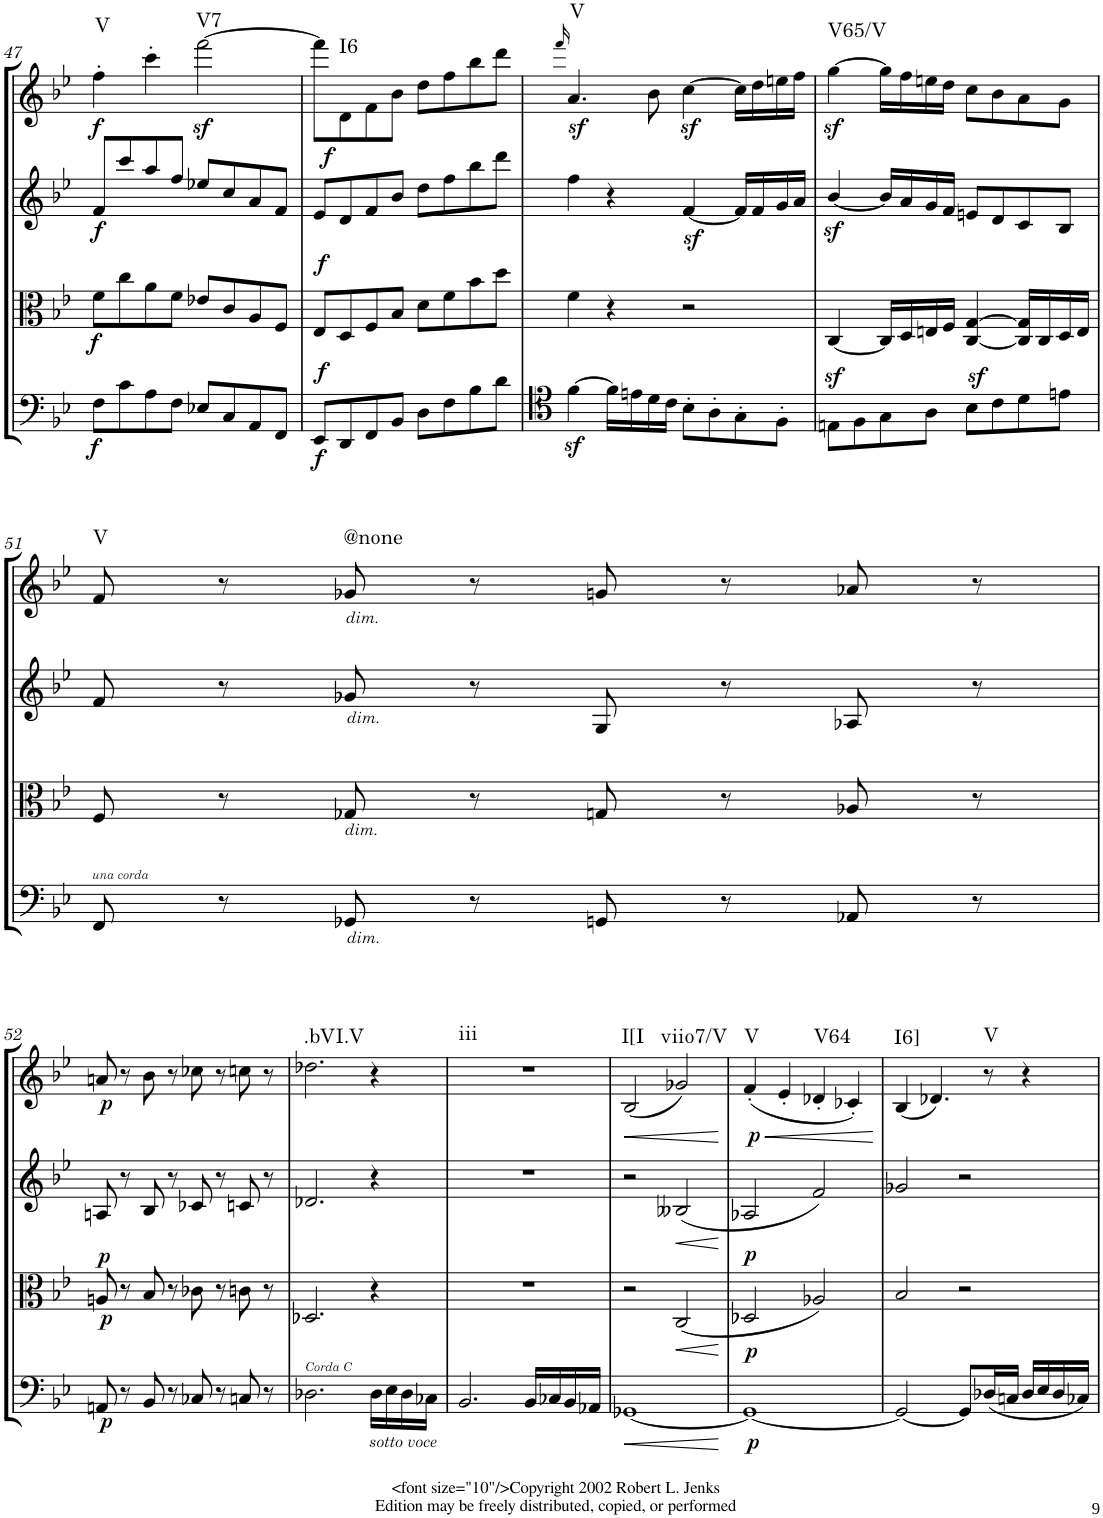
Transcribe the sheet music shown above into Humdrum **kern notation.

**kern	**dynam	**kern	**dynam	**kern	**dynam	**kern	**dynam	**harte
*part4	*part4	*part3	*part3	*part2	*part2	*part1	*part1	*part1
*staff4	*staff4	*staff3	*staff3	*staff2	*staff2	*staff1	*staff1	*
*I"Violoncello.	*	*I"Viola.	*	*I"Violino II.	*	*I"Violino I.	*	*
*I'Vc	*	*I'Vla	*	*I'Vln	*	*I'Vln	*	*
!!LO:PB:g=z
*clefF4	*	*clefC3	*	*clefG2	*	*clefG2	*	*
*k[b-e-]	*	*k[b-e-]	*	*k[b-e-]	*	*k[b-e-]	*	*
*B-:	*	*B-:	*	*B-:	*	*B-:	*	*
*M4/4	*	*M4/4	*	*M4/4	*	*M4/4	*	*
*met(c)	*	*met(c)	*	*met(c)	*	*met(c)	*	*
=47	=47	=47	=47	=47	=47	=47	=47	=47
!	!LO:DY:b	!	!LO:DY:b	!	!LO:DY:b	!	!LO:DY:b	!LO:H:kt=V
8F\L	f	8f\L	f	8f/L	f	4ff'\	f	N
8c\	.	8cc\	.	8ccc/	.	.	.	.
8A\	.	8a\	.	8aa/	.	4ccc'\	.	.
8F\J	.	8f\J	.	8ff/J	.	.	.	.
!	!	!	!	!	!	!	!LO:DY:b	!LO:H:kt=V7
8E-X/L	.	8e-X/L	.	8ee-X/L	.	[2fff\	sf	N
8C/	.	8c/	.	8cc/	.	.	.	.
8AA/	.	8A/	.	8a/	.	.	.	.
8FF/J	.	8F/J	.	8f/J	.	.	.	.
=48	=48	=48	=48	=48	=48	=48	=48	=48
!	!LO:DY:b	!	!	!	!	!	!	!
!	!LO:DY:n=1:a	!	!LO:DY:a	!	!	!	!LO:DY:b	!
8EE-/L	f f	8E-/L	f	8e-/L	.	8fff\L]	f	.
!	!	!	!	!	!	!	!	!LO:H:kt=I6
8DD/	.	8D/	.	8d/	.	8d\	.	N
8FF/	.	8F/	.	8f/	.	8f\	.	.
8BB-/J	.	8B-/J	.	8b-/J	.	8b-\J	.	.
8D\L	.	8d\L	.	8dd\L	.	8dd\L	.	.
8F\	.	8f\	.	8ff\	.	8ff\	.	.
8B-\	.	8b-\	.	8bb-\	.	8bb-\	.	.
8d\J	.	8dd\J	.	8ddd\J	.	8ddd\J	.	.
=49	=49	=49	=49	=49	=49	=49	=49	=49
.	.	.	.	.	.	16qfff/	.	.
!	!	!	!	!	!	!	!LO:DY:b	!LO:H:kt=V
[4fz<\	.	4f\	.	4ff\	.	4.a/	sf	N
16f\LL]	.	4r	.	4r	.	.	.	.
16en\	.	.	.	.	.	.	.	.
16d\	.	.	.	.	.	8b-\	.	.
16c\JJ	.	.	.	.	.	.	.	.
8B-'\L	.	2r	.	[4fz</	.	[4ccz<\	.	.
8A'\	.	.	.	.	.	.	.	.
8G'\	.	.	.	16f/LL]	.	16cc\LL]	.	.
.	.	.	.	16f/	.	16dd\	.	.
8F'\J	.	.	.	16g/	.	16een\	.	.
.	.	.	.	16a/JJ	.	16ff\JJ	.	.
=50	=50	=50	=50	=50	=50	=50	=50	=50
!	!	!	!	!	!	!	!LO:DY:b	!LO:H:kt=V65/V
8Enz>\L	.	[4C/	.	[4b-z</	.	[4gg\	sf	N
8F\	.	.	.	.	.	.	.	.
8G\	.	16C/LL]	.	16b-/LL]	.	16gg\LL]	.	.
.	.	16D/	.	16a/	.	16ff\	.	.
8A\J	.	16En/	.	16g/	.	16een\	.	.
.	.	16F/JJ	.	16f/JJ	.	16dd\JJ	.	.
8B-z>\L	.	[4C/ [4G/	.	8en/L	.	8cc\L	.	.
8c\	.	.	.	8d/	.	8b-\	.	.
8d\	.	16C/] 16G/]LL	.	8c/	.	8a\	.	.
.	.	16C/	.	.	.	.	.	.
8en\J	.	16D/	.	8B-/J	.	8g\J	.	.
.	.	16E/JJ	.	.	.	.	.	.
!!LO:LB:g=z
=51	=51	=51	=51	=51	=51	=51	=51	=51
!LO:TX:a:i:t=una corda	!	!	!	!	!	!	!	!LO:H:kt=V
8FF/	.	8F/	.	8f/	.	8f/	.	N
8r	.	8r	.	8r	.	8r	.	.
!	!	!	!	!	!	!LO:TX:b:i:t=dim.	!	!
!	!	!	!	!LO:TX:b:i:t=dim.	!	!	!	!
!	!	!LO:TX:b:i:t=dim.	!	!	!	!	!	!
!LO:TX:b:i:t=dim.	!	!	!	!	!	!	!	!LO:H:kt=@none
8GG-X/	.	8G-X/	.	8g-X/	.	8g-X/	.	N
8r	.	8r	.	8r	.	8r	.	.
8GGn/	.	8Gn/	.	8G/	.	8gn/	.	.
8r	.	8r	.	8r	.	8r	.	.
8AA-X/	.	8A-X/	.	8A-X/	.	8a-X/	.	.
8r	.	8r	.	8r	.	8r	.	.
!!LO:LB:g=z
=52	=52	=52	=52	=52	=52	=52	=52	=52
!	!LO:DY:b	!	!LO:DY:b	!	!	!	!	!
!	!	!	!LO:DY:n=1:a	!	!	!	!LO:DY:b	!
8AAn/	p	8An/	p p	8An/	.	8an/	p	.
8r	.	8r	.	8r	.	8r	.	.
8BB-/	.	8B-/	.	8B-/	.	8b-\	.	.
8r	.	8r	.	8r	.	8r	.	.
8C-X/	.	8c-X\	.	8c-X/	.	8cc-X\	.	.
8r	.	8r	.	8r	.	8r	.	.
8Cn/	.	8cn\	.	8cn/	.	8ccn\	.	.
8r	.	8r	.	8r	.	8r	.	.
=53	=53	=53	=53	=53	=53	=53	=53	=53
!LO:TX:a:i:t=Corda C	!	!	!	!	!	!	!	!LO:H:kt=.bVI.V
2.D-X\	.	2.D-X/	.	2.d-X/	.	2.dd-X\	.	N
!LO:TX:b:i:t=sotto voce	!	!	!	!	!	!	!	!
16D-\LL	.	4r	.	4r	.	4r	.	.
16E-\	.	.	.	.	.	.	.	.
16D-\	.	.	.	.	.	.	.	.
16C-X\JJ	.	.	.	.	.	.	.	.
=54	=54	=54	=54	=54	=54	=54	=54	=54
!	!	!	!	!	!	!	!	!LO:H:kt=iii
2.BB-/	.	1r	.	1r	.	1r	.	N
16BB-/LL	.	.	.	.	.	.	.	.
16C-X/	.	.	.	.	.	.	.	.
16BB-/	.	.	.	.	.	.	.	.
16AA-X/JJ	.	.	.	.	.	.	.	.
=55	=55	=55	=55	=55	=55	=55	=55	=55
!	!LO:HP:b	!	!	!	!	!	!LO:HP:b	!LO:H:kt=I[I
[1GG-X	<	2r	.	2r	.	(2B-/	<	N
!	!	!	!LO:HP:b	!	!LO:HP:b	!	!	!LO:H:kt=viio7/V
.	.	(2C/	<	(2B--X/	<	2g-X/)	.	N
.	[	.	[	.	[	.	[	.
=56	=56	=56	=56	=56	=56	=56	=56	=56
!	!LO:DY:b	!	!	!	!	!	!LO:HP:b	!
!	!LO:DY:n=1:a	!	!LO:DY:a	!	!	!	!LO:DY:n=1:b	!LO:H:kt=V
1GG-_	p p	2D-X/	p	2A-X/	.	(4f'/	< p	N
.	.	.	.	.	.	4e-'/	.	.
!	!	!	!	!	!	!	!	!LO:H:kt=V64
.	.	2A-X/)	.	2f/)	.	4d-X'/	.	N
.	.	.	.	.	.	4c-X'/)	.	.
.	.	.	.	.	.	.	[	.
=57	=57	=57	=57	=57	=57	=57	=57	=57
!	!	!	!	!	!	!	!	!LO:H:kt=I6]
2GG-/_	.	2B-/	.	2g-X/	.	(4B-/	.	N
.	.	.	.	.	.	4.d-X/)	.	.
8GG-/L]	.	2r	.	2r	.	.	.	.
!	!	!	!	!	!	!	!	!LO:H:kt=V
(16D-X/L	.	.	.	.	.	8r	.	N
16Cn/JJ	.	.	.	.	.	.	.	.
16D-/LL	.	.	.	.	.	4r	.	.
16E-/	.	.	.	.	.	.	.	.
16D-/	.	.	.	.	.	.	.	.
16C-X/JJ)	.	.	.	.	.	.	.	.
=	=	=	=	=	=	=	=	=
*-	*-	*-	*-	*-	*-	*-	*-	*-
